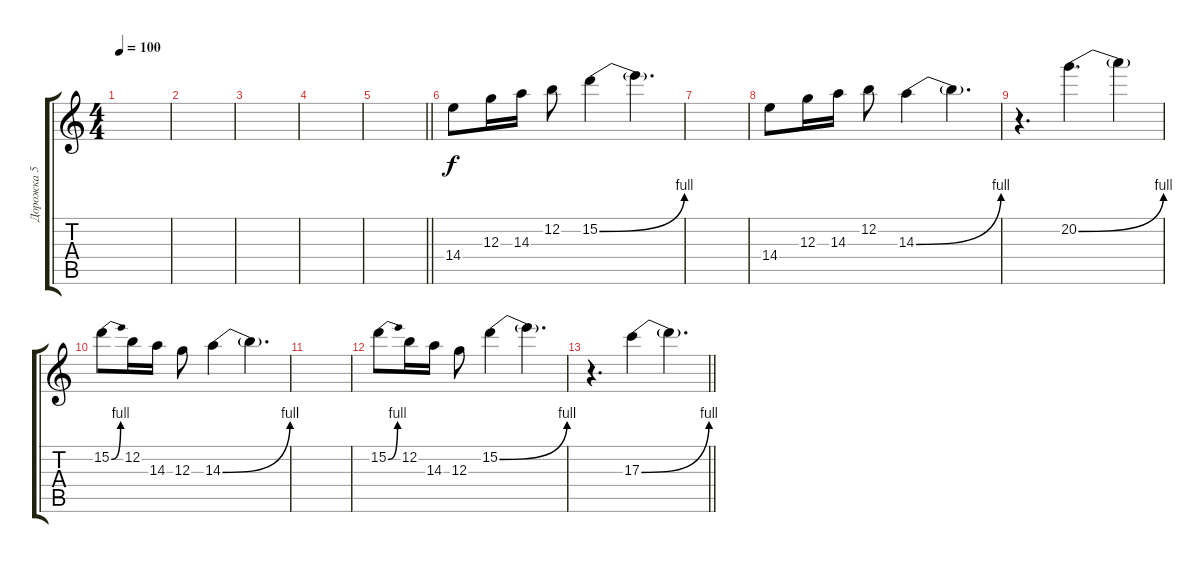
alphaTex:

\track ("Дорожка 5" "Дорожка 5") {instrument distortionguitar}
\staff {score tabs}
\tuning (E4 B3 G3 D3 A2 E2) {hide}
\ts (4 4)
\tempo 100
\clef g2
\ks c
|
|
|
|
\barLineRight lightlight
|
14.4.8 12.3.16 14.3.16 12.2.8 15.2{be (bend 0 0 60 4)}.4 15.2{t}.4{d} |
|
14.4.8 12.3.16 14.3.16 12.2.8 14.3{be (bend 0 0 60 4)}.4 14.3{t}.4{d} |
r.4{d} 20.2{be (bend 0 0 60 4)}.4{d} 20.2{t}.4 |
15.2{be (bend 0 0 60 4)}.8 12.2.16 14.3.16 12.3.8 14.3{be (bend 0 0 60 4)}.4 14.3{t}.4{d} |
|
15.2{be (bend 0 0 60 4)}.8 12.2.16 14.3.16 12.3.8 15.2{be (bend 0 0 60 4)}.4 15.2{t}.4{d} |
\barLineRight lightlight
r.4{d} 17.3{be (bend 0 0 60 4)}.4 17.3{t}.4{d}
